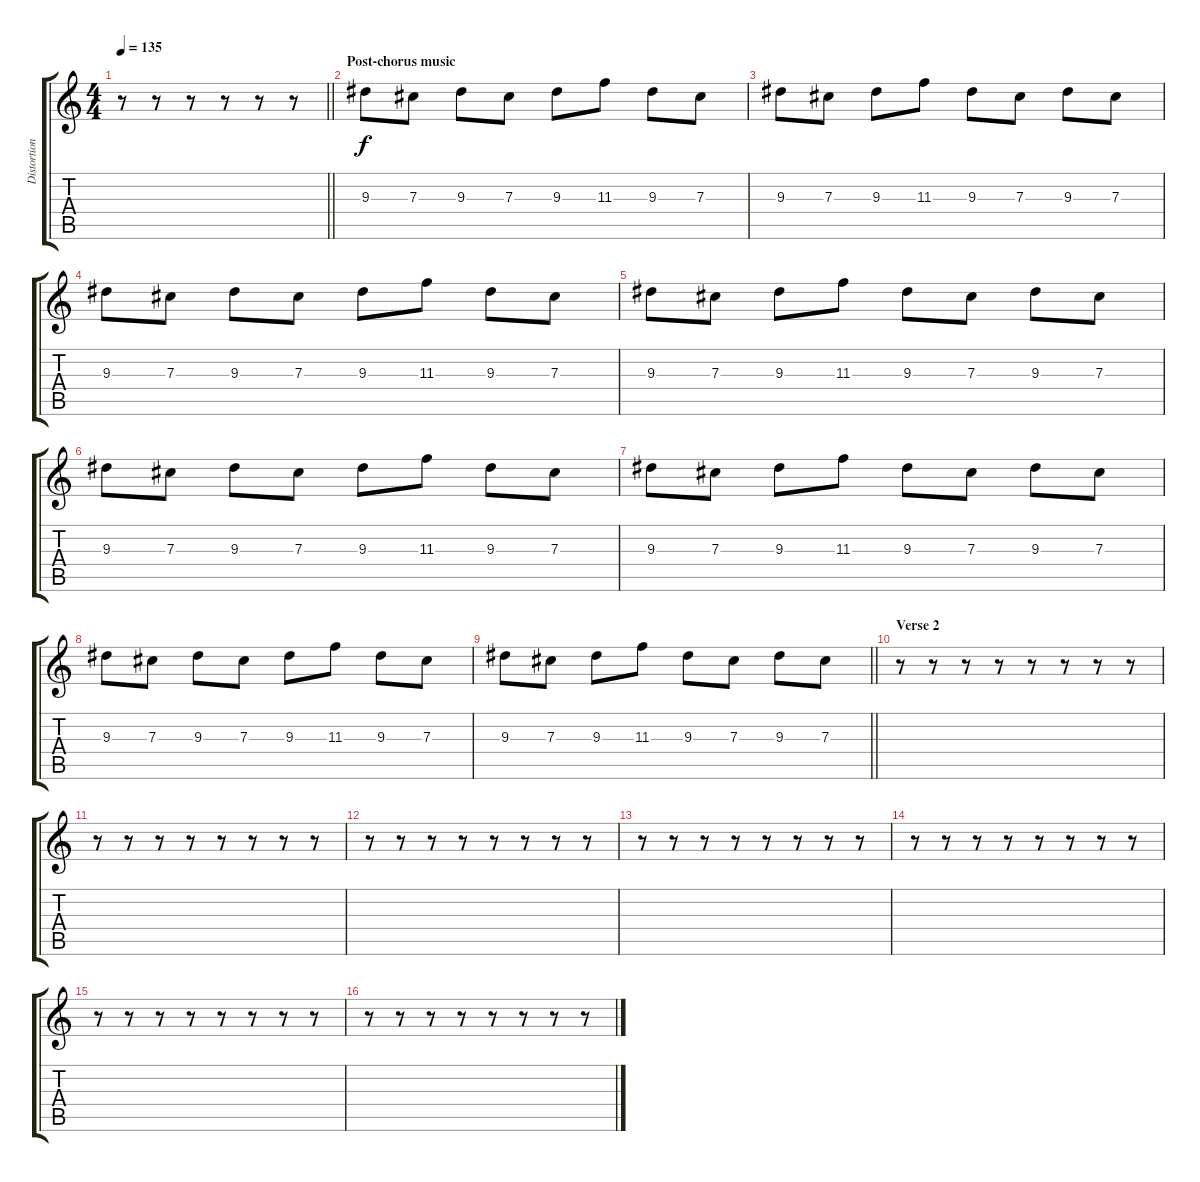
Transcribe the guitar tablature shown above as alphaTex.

\track ("Distortion 2" "Distortion") {instrument distortionguitar}
\staff {score tabs}
\tuning (Eb4 Bb3 Gb3 Db3 Ab2 Db2) {hide}
\ts (4 4)
\tempo 135
\clef g2
\barLineRight lightlight
\ks c
r.8{dy f} r.8 r.8 r.8 r.8 r.8 |
\section ("" "Post-chorus music")
9.3.8 7.3.8 9.3.8 7.3.8 9.3.8 11.3.8 9.3.8 7.3.8 |
9.3.8 7.3.8 9.3.8 11.3.8 9.3.8 7.3.8 9.3.8 7.3.8 |
9.3.8 7.3.8 9.3.8 7.3.8 9.3.8 11.3.8 9.3.8 7.3.8 |
9.3.8 7.3.8 9.3.8 11.3.8 9.3.8 7.3.8 9.3.8 7.3.8 |
9.3.8 7.3.8 9.3.8 7.3.8 9.3.8 11.3.8 9.3.8 7.3.8 |
9.3.8 7.3.8 9.3.8 11.3.8 9.3.8 7.3.8 9.3.8 7.3.8 |
9.3.8 7.3.8 9.3.8 7.3.8 9.3.8 11.3.8 9.3.8 7.3.8 |
\barLineRight lightlight
9.3.8 7.3.8 9.3.8 11.3.8 9.3.8 7.3.8 9.3.8 7.3.8 |
\section ("" "Verse 2")
r.8 r.8 r.8 r.8 r.8 r.8 r.8 r.8 |
r.8 r.8 r.8 r.8 r.8 r.8 r.8 r.8 |
r.8 r.8 r.8 r.8 r.8 r.8 r.8 r.8 |
r.8 r.8 r.8 r.8 r.8 r.8 r.8 r.8 |
r.8 r.8 r.8 r.8 r.8 r.8 r.8 r.8 |
r.8 r.8 r.8 r.8 r.8 r.8 r.8 r.8 |
r.8 r.8 r.8 r.8 r.8 r.8 r.8 r.8
